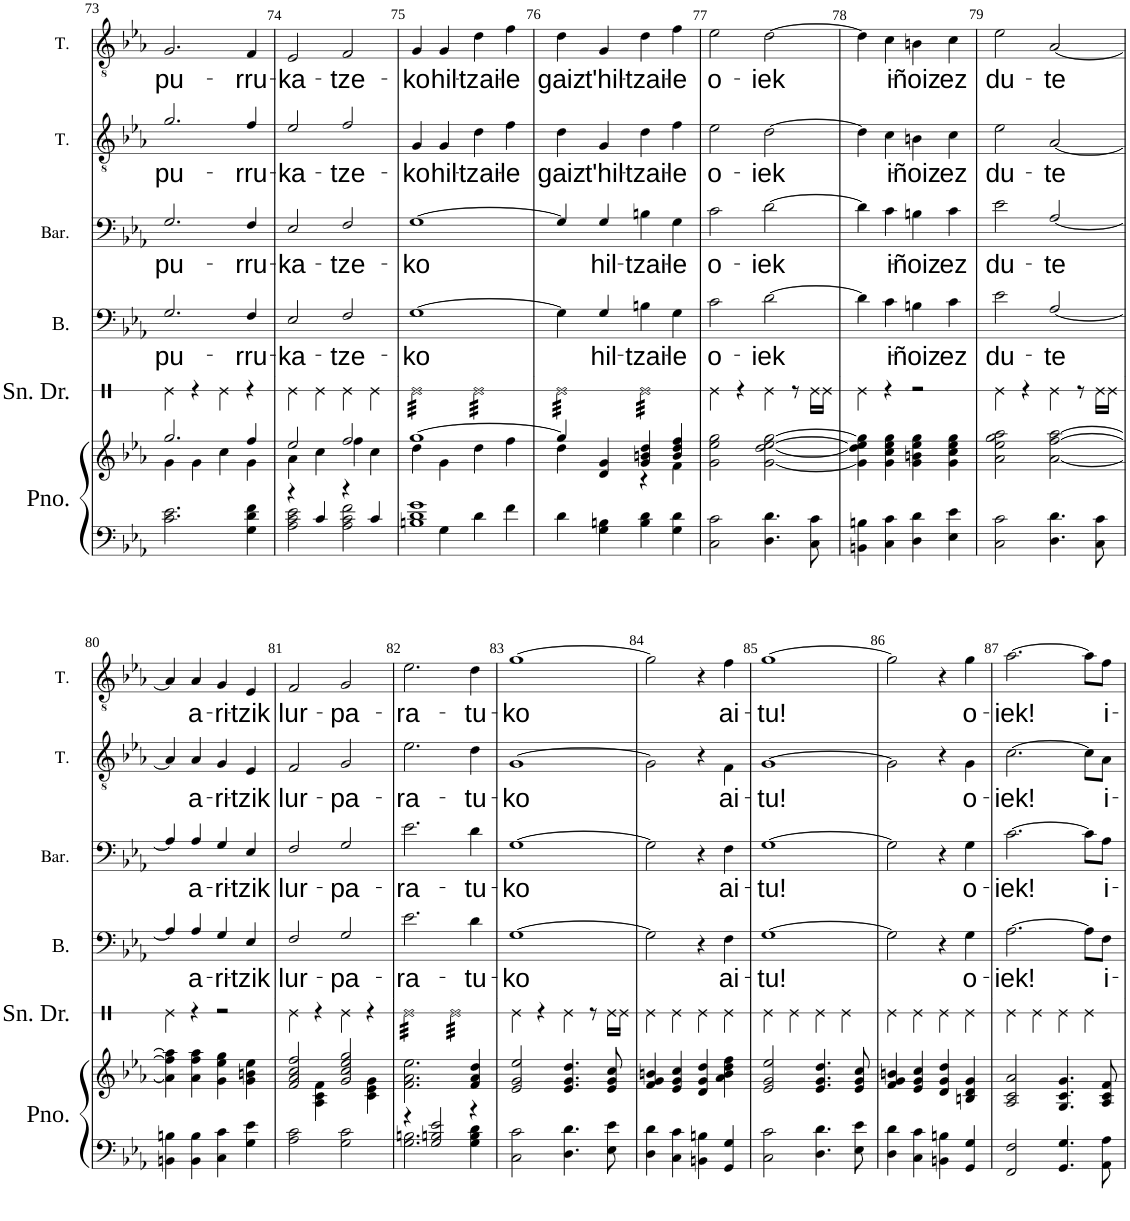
**kern	**kern	**kern	**kern	**text	**kern	**text	**kern	**text	**kern	**text
*part6	*part6	*part5	*part4	*part4	*part3	*part3	*part2	*part2	*part1	*part1
*staff7	*staff6	*staff5	*staff4	*staff4	*staff3	*staff3	*staff2	*staff2	*staff1	*staff1
*I"Piano	*	*I"Snare Drum	*I"Basse	*	*I"Baryton	*	*I"Ténor	*	*I"Ténor	*
*I'Pno.	*	*I'Sn. Dr.	*I'B.	*	*I'Bar.	*	*I'T.	*	*I'T.	*
!!LO:PB:g=z
*clefF4	*clefG2	*clefX	*clefF4	*	*clefF4	*	*clefGv2	*	*clefGv2	*
*k[b-e-a-]	*k[b-e-a-]	*k[]	*k[b-e-a-]	*	*k[b-e-a-]	*	*k[b-e-a-]	*	*k[b-e-a-]	*
*M4/4	*M4/4	*M4/4	*M4/4	*	*M4/4	*	*M4/4	*	*M4/4	*
*met(c|)	*met(c|)	*met(c|)	*met(c|)	*	*met(c|)	*	*met(c|)	*	*met(c|)	*
=73	=73	=73	=73	=73	=73	=73	=73	=73	=73	=73
*	*^	*	*	*	*	*	*	*	*	*
!	!	!	!	!	!LO:LY:b	!	!LO:LY:b	!	!LO:LY:b	!	!LO:LY:b
2.c\ 2.e-\	2.gg/	4g\	4Re\	2.G/	pu-	2.G/	pu-	2.g/	pu-	2.G/	pu-
.	.	4g\	4r	.	.	.	.	.	.	.	.
.	.	4cc\	4Re\	.	.	.	.	.	.	.	.
!	!	!	!	!	!LO:LY:b	!	!LO:LY:b	!	!LO:LY:b	!	!LO:LY:b
4G\ 4d\ 4f\	4ff/	4g\	4r	4F/	-rru-	4F/	-rru-	4f/	-rru-	4F/	-rru-
=74	=74	=74	=74	=74	=74	=74	=74	=74	=74	=74	=74
*^	*	*	*	*	*	*	*	*	*	*	*
!	!	!	!	!	!	!LO:LY:b	!	!LO:LY:b	!	!LO:LY:b	!	!LO:LY:b
4r	2A-\ 2c\ 2e-\	2ee-/	4a-\	4Re\	2E-/	-ka-	2E-/	-ka-	2e-/	-ka-	2E-/	-ka-
4c/	.	.	4cc\	4Re\	.	.	.	.	.	.	.	.
!	!	!	!	!	!	!LO:LY:b	!	!LO:LY:b	!	!LO:LY:b	!	!LO:LY:b
4r	2A-\ 2c\ 2f\	2ff/	4ff\	4Re\	2F/	-tze-	2F/	-tze-	2f/	-tze-	2F/	-tze-
4c/	.	.	4cc\	4Re\	.	.	.	.	.	.	.	.
=75	=75	=75	=75	=75	=75	=75	=75	=75	=75	=75	=75	=75
!	!	!	!	!	!	!LO:LY:b	!	!LO:LY:b	!	!LO:LY:b	!	!LO:LY:b
*	*	*	*	*tremolo	*	*	*	*	*	*	*	*
1Bn 1d 1g	4ryy	[1gg	4dd\	32Re\LLL	[1G	-ko	[1G	-ko	4G/	-ko	4G/	-ko
.	.	.	.	32Re\	.	.	.	.	.	.	.	.
.	.	.	.	32Re\	.	.	.	.	.	.	.	.
.	.	.	.	32Re\	.	.	.	.	.	.	.	.
.	.	.	.	32Re\	.	.	.	.	.	.	.	.
.	.	.	.	32Re\	.	.	.	.	.	.	.	.
.	.	.	.	32Re\	.	.	.	.	.	.	.	.
.	.	.	.	32Re\	.	.	.	.	.	.	.	.
!	!	!	!	!	!	!	!	!	!	!LO:LY:b	!	!LO:LY:b
.	4G\	.	4g\	32Re\	.	.	.	.	4G/	hil-	4G/	hil-
.	.	.	.	32Re\	.	.	.	.	.	.	.	.
.	.	.	.	32Re\	.	.	.	.	.	.	.	.
.	.	.	.	32Re\	.	.	.	.	.	.	.	.
.	.	.	.	32Re\	.	.	.	.	.	.	.	.
.	.	.	.	32Re\	.	.	.	.	.	.	.	.
.	.	.	.	32Re\	.	.	.	.	.	.	.	.
.	.	.	.	32Re\JJJ	.	.	.	.	.	.	.	.
!	!	!	!	!	!	!	!	!	!	!LO:LY:b	!	!LO:LY:b
.	4d\	.	4dd\	32Re\LLL	.	.	.	.	4d\	-tzai-	4d\	-tzai-
.	.	.	.	32Re\	.	.	.	.	.	.	.	.
.	.	.	.	32Re\	.	.	.	.	.	.	.	.
.	.	.	.	32Re\	.	.	.	.	.	.	.	.
.	.	.	.	32Re\	.	.	.	.	.	.	.	.
.	.	.	.	32Re\	.	.	.	.	.	.	.	.
.	.	.	.	32Re\	.	.	.	.	.	.	.	.
.	.	.	.	32Re\	.	.	.	.	.	.	.	.
!	!	!	!	!	!	!	!	!	!	!LO:LY:b	!	!LO:LY:b
.	4f\	.	4ff\	32Re\	.	.	.	.	4f\	-le	4f\	-le
.	.	.	.	32Re\	.	.	.	.	.	.	.	.
.	.	.	.	32Re\	.	.	.	.	.	.	.	.
.	.	.	.	32Re\	.	.	.	.	.	.	.	.
.	.	.	.	32Re\	.	.	.	.	.	.	.	.
.	.	.	.	32Re\	.	.	.	.	.	.	.	.
.	.	.	.	32Re\	.	.	.	.	.	.	.	.
.	.	.	.	32Re\JJJ	.	.	.	.	.	.	.	.
=76	=76	=76	=76	=76	=76	=76	=76	=76	=76	=76	=76	=76
!	!	!	!	!	!	!	!	!	!	!LO:LY:b	!	!LO:LY:b
1ryy	4d\	4gg/]	4dd\	32Re\LLL	4G\]	.	4G/]	.	4d\	gaiz	4d\	gaiz
.	.	.	.	32Re\	.	.	.	.	.	.	.	.
.	.	.	.	32Re\	.	.	.	.	.	.	.	.
.	.	.	.	32Re\	.	.	.	.	.	.	.	.
.	.	.	.	32Re\	.	.	.	.	.	.	.	.
.	.	.	.	32Re\	.	.	.	.	.	.	.	.
.	.	.	.	32Re\	.	.	.	.	.	.	.	.
.	.	.	.	32Re\	.	.	.	.	.	.	.	.
!	!	!	!	!	!	!LO:LY:b	!	!LO:LY:b	!	!LO:LY:b	!	!LO:LY:b
.	4G\ 4Bn\	4d/ 4g/	4ryy	32Re\	4G/	hil-	4G/	hil-	4G/	t'hil-	4G/	t'hil-
.	.	.	.	32Re\	.	.	.	.	.	.	.	.
.	.	.	.	32Re\	.	.	.	.	.	.	.	.
.	.	.	.	32Re\	.	.	.	.	.	.	.	.
.	.	.	.	32Re\	.	.	.	.	.	.	.	.
.	.	.	.	32Re\	.	.	.	.	.	.	.	.
.	.	.	.	32Re\	.	.	.	.	.	.	.	.
.	.	.	.	32Re\JJJ	.	.	.	.	.	.	.	.
!	!	!	!	!	!	!LO:LY:b	!	!LO:LY:b	!	!LO:LY:b	!	!LO:LY:b
.	4B\ 4d\	4g/ 4bn/ 4dd/	4r	32Re\LLL	4Bn\	-tzai-	4Bn\	-tzai-	4d\	-tzai-	4d\	-tzai-
.	.	.	.	32Re\	.	.	.	.	.	.	.	.
.	.	.	.	32Re\	.	.	.	.	.	.	.	.
.	.	.	.	32Re\	.	.	.	.	.	.	.	.
.	.	.	.	32Re\	.	.	.	.	.	.	.	.
.	.	.	.	32Re\	.	.	.	.	.	.	.	.
.	.	.	.	32Re\	.	.	.	.	.	.	.	.
.	.	.	.	32Re\	.	.	.	.	.	.	.	.
!	!	!	!	!	!	!LO:LY:b	!	!LO:LY:b	!	!LO:LY:b	!	!LO:LY:b
.	4G\ 4d\	4b/ 4dd/ 4ff/	4f\	32Re\	4G\	-le	4G\	-le	4f\	-le	4f\	-le
.	.	.	.	32Re\	.	.	.	.	.	.	.	.
.	.	.	.	32Re\	.	.	.	.	.	.	.	.
.	.	.	.	32Re\	.	.	.	.	.	.	.	.
.	.	.	.	32Re\	.	.	.	.	.	.	.	.
.	.	.	.	32Re\	.	.	.	.	.	.	.	.
.	.	.	.	32Re\	.	.	.	.	.	.	.	.
.	.	.	.	32Re\JJJ	.	.	.	.	.	.	.	.
*	*	*	*	*Xtremolo	*	*	*	*	*	*	*	*
=77	=77	=77	=77	=77	=77	=77	=77	=77	=77	=77	=77	=77
!	!	!	!	!	!	!LO:LY:b	!	!LO:LY:b	!	!LO:LY:b	!	!LO:LY:b
*v	*v	*	*	*	*	*	*	*	*	*	*	*
*	*v	*v	*	*	*	*	*	*	*	*	*
2C\ 2c\	2g\ 2ee-\ 2gg\	4Re\	2c\	o-	2c\	o-	2e-\	o-	2e-\	o-
.	.	4r	.	.	.	.	.	.	.	.
!	!	!	!	!LO:LY:b	!	!LO:LY:b	!	!LO:LY:b	!	!LO:LY:b
4.D\ 4.d\	[2g\ [2dd\ [2ee-\ [2gg\	4Re\	[2d\	-iek	[2d\	-iek	[2d\	-iek	[2d\	-iek
.	.	8r	.	.	.	.	.	.	.	.
8C\ 8c\	.	16Re\LL	.	.	.	.	.	.	.	.
.	.	16Re\JJ	.	.	.	.	.	.	.	.
=78	=78	=78	=78	=78	=78	=78	=78	=78	=78	=78
4BBn\ 4Bn\	4g\] 4dd\] 4ee-\] 4gg\]	4Re\	4d\]	.	4d\]	.	4d\]	.	4d\]	.
!	!	!	!	!LO:LY:b	!	!LO:LY:b	!	!LO:LY:b	!	!LO:LY:b
4C\ 4c\	4g\ 4cc\ 4ee-\ 4gg\	4r	4c\	i-	4c\	i-	4c\	i-	4c\	i-
!	!	!	!	!LO:LY:b	!	!LO:LY:b	!	!LO:LY:b	!	!LO:LY:b
4D\ 4d\	4g\ 4bn\ 4ee-\ 4gg\	2r	4Bn\	-ñoiz	4Bn\	-ñoiz	4Bn\	-ñoiz	4Bn\	-ñoiz
!	!	!	!	!LO:LY:b	!	!LO:LY:b	!	!LO:LY:b	!	!LO:LY:b
4E-\ 4e-\	4g\ 4cc\ 4ee-\ 4gg\	.	4c\	ez	4c\	ez	4c\	ez	4c\	ez
=79	=79	=79	=79	=79	=79	=79	=79	=79	=79	=79
!	!	!	!	!LO:LY:b	!	!LO:LY:b	!	!LO:LY:b	!	!LO:LY:b
2C\ 2c\	2a-\ 2ee-\ 2gg\ 2aa-\	4Re\	2e-\	du-	2e-\	du-	2e-\	du-	2e-\	du-
.	.	4r	.	.	.	.	.	.	.	.
!	!	!	!	!LO:LY:b	!	!LO:LY:b	!	!LO:LY:b	!	!LO:LY:b
4.D\ 4.d\	[2a-\ [2ff\ [2aa-\	4Re\	[2A-/	-te	[2A-/	-te	[2A-/	-te	[2A-/	-te
.	.	8r	.	.	.	.	.	.	.	.
8C\ 8c\	.	16Re\LL	.	.	.	.	.	.	.	.
.	.	16Re\JJ	.	.	.	.	.	.	.	.
!!LO:LB:g=z
=80	=80	=80	=80	=80	=80	=80	=80	=80	=80	=80
4BBn\ 4Bn\	4a-\] 4ff\] 4aa-\]	4Re\	4A-/]	.	4A-/]	.	4A-/]	.	4A-/]	.
!	!	!	!	!LO:LY:b	!	!LO:LY:b	!	!LO:LY:b	!	!LO:LY:b
4BB\ 4B\	4a-\ 4ff\ 4aa-\	4r	4A-/	a-	4A-/	a-	4A-/	a-	4A-/	a-
!	!	!	!	!LO:LY:b	!	!LO:LY:b	!	!LO:LY:b	!	!LO:LY:b
4C\ 4c\	4g\ 4ee-\ 4gg\	2r	4G/	-ri-	4G/	-ri-	4G/	-ri-	4G/	-ri-
!	!	!	!	!LO:LY:b	!	!LO:LY:b	!	!LO:LY:b	!	!LO:LY:b
4G\ 4e-\	4g\ 4bn\ 4ee-\	.	4E-/	-tzik	4E-/	-tzik	4E-/	-tzik	4E-/	-tzik
=81	=81	=81	=81	=81	=81	=81	=81	=81	=81	=81
*	*^	*	*	*	*	*	*	*	*	*
!	!	!	!	!	!LO:LY:b	!	!LO:LY:b	!	!LO:LY:b	!	!LO:LY:b
2A-\ 2c\	2f/ 2a-/ 2cc/ 2ff/	4ryy	4Re\	2F/	lur-	2F/	lur-	2F/	lur-	2F/	lur-
.	.	4A-\ 4c\ 4f\	4r	.	.	.	.	.	.	.	.
!	!	!	!	!	!LO:LY:b	!	!LO:LY:b	!	!LO:LY:b	!	!LO:LY:b
2G\ 2c\	2g/ 2cc/ 2ee-/ 2gg/	4ryy	4Re\	2G/	-pa-	2G/	-pa-	2G/	-pa-	2G/	-pa-
.	.	4c\ 4e-\ 4g\	4r	.	.	.	.	.	.	.	.
=82	=82	=82	=82	=82	=82	=82	=82	=82	=82	=82	=82
*^	*	*	*	*	*	*	*	*	*	*	*
!	!	!	!	!	!	!LO:LY:b	!	!LO:LY:b	!	!LO:LY:b	!	!LO:LY:b
*	*	*v	*v	*	*	*	*	*	*	*	*	*
*	*	*	*tremolo	*	*	*	*	*	*	*	*
4r	2.G\ 2.Bn\	2.f\ 2.a-\ 2.ee-\	32Re\LLL	2.e-\	-ra-	2.e-\	-ra-	2.e-\	-ra-	2.e-\	-ra-
.	.	.	32Re\	.	.	.	.	.	.	.	.
.	.	.	32Re\	.	.	.	.	.	.	.	.
.	.	.	32Re\	.	.	.	.	.	.	.	.
.	.	.	32Re\	.	.	.	.	.	.	.	.
.	.	.	32Re\	.	.	.	.	.	.	.	.
.	.	.	32Re\	.	.	.	.	.	.	.	.
.	.	.	32Re\	.	.	.	.	.	.	.	.
2G/ 2Bn/ 2e-/	.	.	32Re\	.	.	.	.	.	.	.	.
.	.	.	32Re\	.	.	.	.	.	.	.	.
.	.	.	32Re\	.	.	.	.	.	.	.	.
.	.	.	32Re\	.	.	.	.	.	.	.	.
.	.	.	32Re\	.	.	.	.	.	.	.	.
.	.	.	32Re\	.	.	.	.	.	.	.	.
.	.	.	32Re\	.	.	.	.	.	.	.	.
.	.	.	32Re\JJJ	.	.	.	.	.	.	.	.
.	.	.	32Re\LLL	.	.	.	.	.	.	.	.
.	.	.	32Re\	.	.	.	.	.	.	.	.
.	.	.	32Re\	.	.	.	.	.	.	.	.
.	.	.	32Re\	.	.	.	.	.	.	.	.
.	.	.	32Re\	.	.	.	.	.	.	.	.
.	.	.	32Re\	.	.	.	.	.	.	.	.
.	.	.	32Re\	.	.	.	.	.	.	.	.
.	.	.	32Re\	.	.	.	.	.	.	.	.
!	!	!	!	!	!LO:LY:b	!	!LO:LY:b	!	!LO:LY:b	!	!LO:LY:b
4r	4G\ 4B\ 4d\	4f/ 4a-/ 4dd/	32Re\	4d\	-tu-	4d\	-tu-	4d\	-tu-	4d\	-tu-
.	.	.	32Re\	.	.	.	.	.	.	.	.
.	.	.	32Re\	.	.	.	.	.	.	.	.
.	.	.	32Re\	.	.	.	.	.	.	.	.
.	.	.	32Re\	.	.	.	.	.	.	.	.
.	.	.	32Re\	.	.	.	.	.	.	.	.
.	.	.	32Re\	.	.	.	.	.	.	.	.
.	.	.	32Re\JJJ	.	.	.	.	.	.	.	.
*	*	*	*Xtremolo	*	*	*	*	*	*	*	*
=83	=83	=83	=83	=83	=83	=83	=83	=83	=83	=83	=83
!	!	!	!	!	!LO:LY:b	!	!LO:LY:b	!	!LO:LY:b	!	!LO:LY:b
*v	*v	*	*	*	*	*	*	*	*	*	*
2C\ 2c\	2e-/ 2g/ 2ee-/	4Re\	[1G	-ko	[1G	-ko	[1G	-ko	[1g	-ko
.	.	4r	.	.	.	.	.	.	.	.
4.D\ 4.d\	4.e-/ 4.g/ 4.dd/	4Re\	.	.	.	.	.	.	.	.
.	.	8r	.	.	.	.	.	.	.	.
8E-\ 8e-\	8e-/ 8g/ 8cc/	16Re\LL	.	.	.	.	.	.	.	.
.	.	16Re\JJ	.	.	.	.	.	.	.	.
=84	=84	=84	=84	=84	=84	=84	=84	=84	=84	=84
4D\ 4d\	4f/ 4g/ 4bn/	4Re\	2G\]	.	2G\]	.	2G\]	.	2g\]	.
4C\ 4c\	4e-/ 4g/ 4cc/	4Re\	.	.	.	.	.	.	.	.
4BBn\ 4Bn\	4d/ 4g/ 4dd/	4Re\	4r	.	4r	.	4r	.	4r	.
!	!	!	!	!LO:LY:b	!	!LO:LY:b	!	!LO:LY:b	!	!LO:LY:b
4GG/ 4G/	4a-\ 4b\ 4dd\ 4ff\	4Re\	4F\	ai-	4F\	ai-	4F\	ai-	4f\	ai-
=85	=85	=85	=85	=85	=85	=85	=85	=85	=85	=85
!	!	!	!	!LO:LY:b	!	!LO:LY:b	!	!LO:LY:b	!	!LO:LY:b
2C\ 2c\	2e-/ 2g/ 2ee-/	4Re\	[1G	-tu!	[1G	-tu!	[1G	-tu!	[1g	-tu!
.	.	4Re\	.	.	.	.	.	.	.	.
4.D\ 4.d\	4.e-/ 4.g/ 4.dd/	4Re\	.	.	.	.	.	.	.	.
.	.	4Re\	.	.	.	.	.	.	.	.
8E-\ 8e-\	8e-/ 8g/ 8cc/	.	.	.	.	.	.	.	.	.
=86	=86	=86	=86	=86	=86	=86	=86	=86	=86	=86
4D\ 4d\	4f/ 4g/ 4bn/	4Re\	2G\]	.	2G\]	.	2G\]	.	2g\]	.
4C\ 4c\	4e-/ 4g/ 4cc/	4Re\	.	.	.	.	.	.	.	.
4BBn\ 4Bn\	4d/ 4g/ 4dd/	4Re\	4r	.	4r	.	4r	.	4r	.
!	!	!	!	!LO:LY:b	!	!LO:LY:b	!	!LO:LY:b	!	!LO:LY:b
4GG/ 4G/	4Bn/ 4d/ 4g/	4Re\	4G\	o-	4G\	o-	4G\	o-	4g\	o-
=87	=87	=87	=87	=87	=87	=87	=87	=87	=87	=87
!	!	!	!	!LO:LY:b	!	!LO:LY:b	!	!LO:LY:b	!	!LO:LY:b
2FF/ 2F/	2A-/ 2c/ 2a-/	4Re\	[2.A-\	-iek!	[2.c\	-iek!	[2.c\	-iek!	[2.a-\	-iek!
.	.	4Re\	.	.	.	.	.	.	.	.
4.GG/ 4.G/	4.G/ 4.c/ 4.g/	4Re\	.	.	.	.	.	.	.	.
.	.	4Re\	8A-\L]	.	8c\L]	.	8c\L]	.	8a-\L]	.
!	!	!	!	!LO:LY:b	!	!LO:LY:b	!	!LO:LY:b	!	!LO:LY:b
8AA-\ 8A-\	8A-/ 8c/ 8f/	.	8F\J	i-	8A-\J	i-	8A-\J	i-	8f\J	i-
=	=	=	=	=	=	=	=	=	=	=
*-	*-	*-	*-	*-	*-	*-	*-	*-	*-	*-
